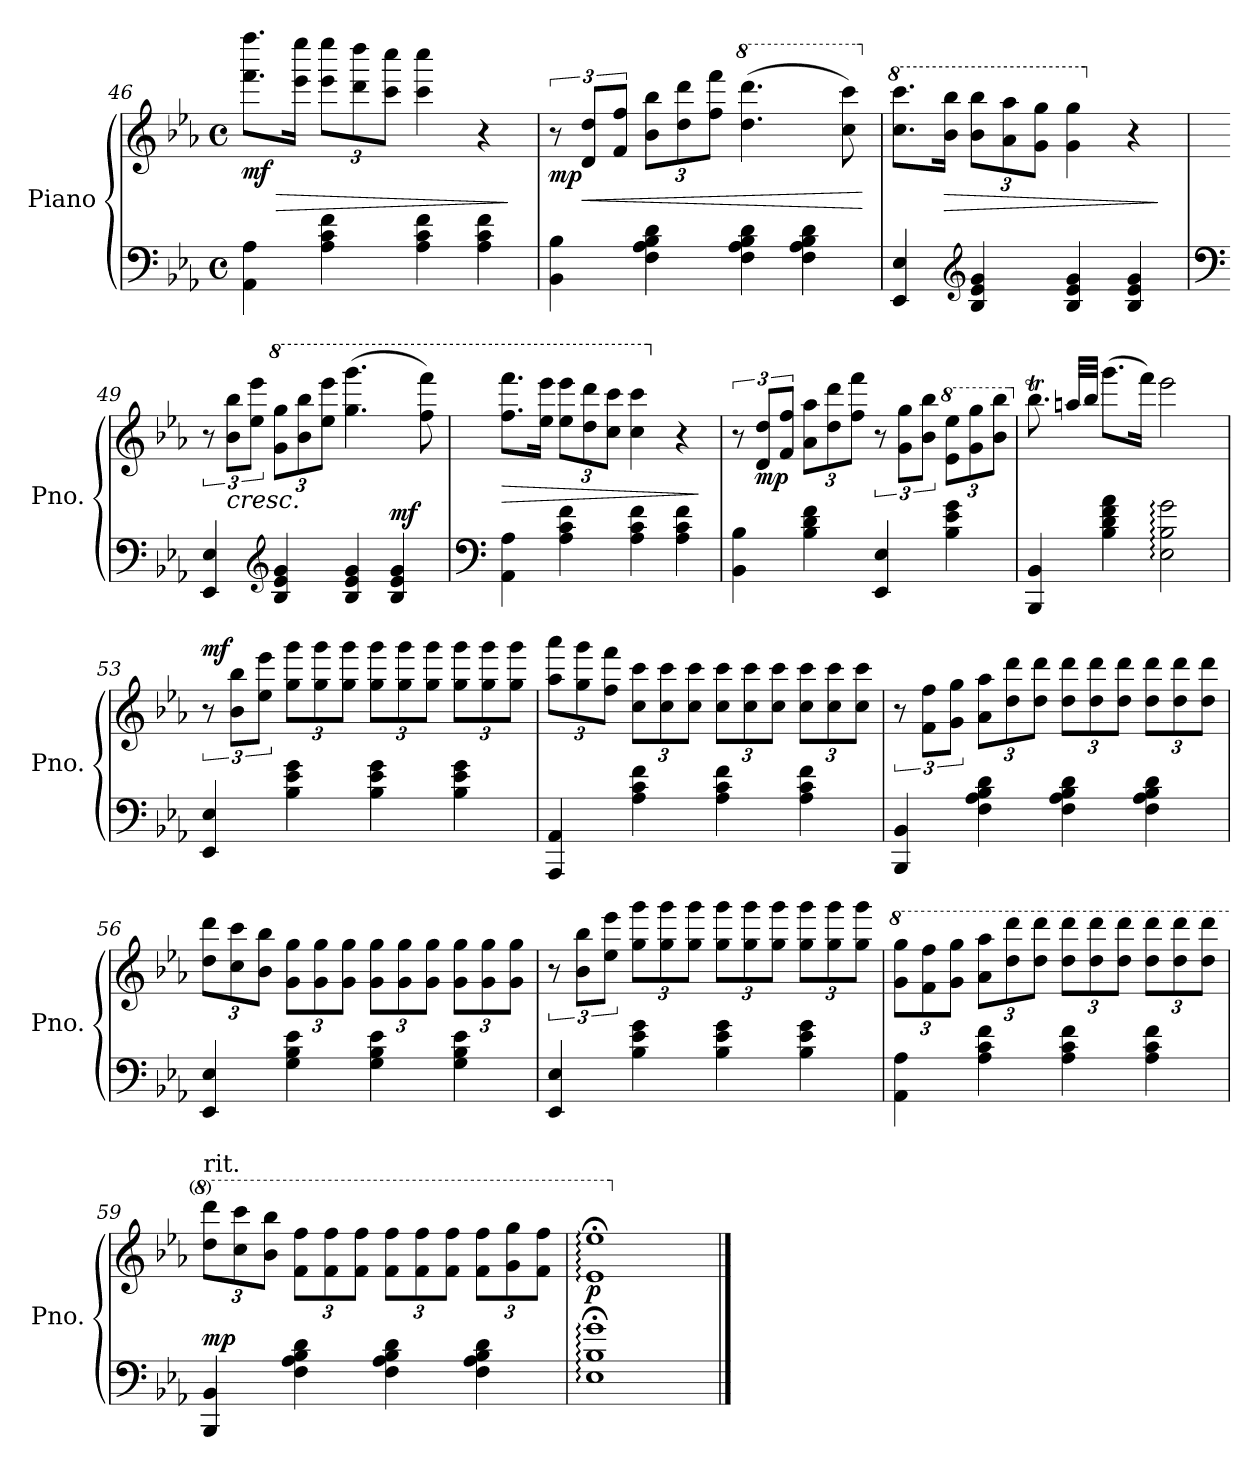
**kern	**kern	**dynam
*part1	*part1	*part1
*staff2	*staff1	*staff1/2
*I"Piano	*	*
*I'Pno.	*	*
*clefF4	*clefG2	*
*k[b-e-a-]	*k[b-e-a-]	*
*M4/4	*M4/4	*
*met(c)	*met(c)	*
=46	=46	=46
!	!	!LO:HP:b
!	!	!LO:DY:n=1:b
4AA-\ 4A-\	8.fff\ 8.ffff\L	> mf
.	16eee-\ 16eeee-\Jk	.
*	*Xbrackettup	*
4A-\ 4c\ 4f\	12eee-\ 12eeee-\L	.
.	12ddd\ 12dddd\	.
.	12ccc\ 12cccc\J	.
4A-\ 4c\ 4f\	4ccc\ 4cccc\	.
4A-\ 4c\ 4f\	4r	.
.	.	]
=47	=47	=47
*	*brackettup	*
!	!	!LO:DY:b
4BB-\ 4B-\	12r	mp
!	!	!LO:HP:b
.	12d/ 12dd/L	<
.	12f/ 12ff/J	.
*	*Xbrackettup	*
4F\ 4A-\ 4B-\ 4d\	12b-\ 12bb-\L	.
.	12dd\ 12ddd\	.
.	12ff\ 12fff\J	.
*	*8va	*
4F\ 4A-\ 4B-\ 4d\	(4.ddd\ 4.dddd\	.
4F\ 4A-\ 4B-\ 4d\	.	.
.	8ccc\ 8cccc\)	.
.	.	[
!!LO:LB:g=z
=48	=48	=48
*	*X8va	*
*	*8va	*
4EE-/ 4E-/	8.ccc\ 8.cccc\L	.
!	!	!LO:HP:b
.	16bb-\ 16bbb-\Jk	>
*clefG2	*	*
4B-/ 4e-/ 4g/	12bb-\ 12bbb-\L	.
.	12aa-\ 12aaa-\	.
.	12gg\ 12ggg\J	.
4B-/ 4e-/ 4g/	4gg\ 4ggg\	.
*	*X8va	*
4B-/ 4e-/ 4g/	4r	.
.	.	]
=49	=49	=49
*clefF4	*	*
*	*brackettup	*
4EE-/ 4E-/	12r	.
!	!	!LO:HP:b
.	12b-\ 12bb-\L	<
.	12ee-\ 12eee-\J	.
*clefG2	*	*
*	*8va	*
*	*Xbrackettup	*
4B-/ 4e-/ 4g/	12gg\ 12ggg\L	.
.	12bb-\ 12bbb-\	.
.	12eee-\ 12eeee-\J	.
4B-/ 4e-/ 4g/	(4.ggg\ 4.gggg\	.
!	!	!LO:DY:a=2
4B-/ 4e-/ 4g/	.	mf
.	8fff\ 8ffff\)	.
.	.	[
=50	=50	=50
*clefF4	*	*
!	!	!LO:HP:b
4AA-\ 4A-\	8.fff\ 8.ffff\L	>
.	16eee-\ 16eeee-\Jk	.
4A-\ 4c\ 4f\	12eee-\ 12eeee-\L	.
.	12ddd\ 12dddd\	.
.	12ccc\ 12cccc\J	.
4A-\ 4c\ 4f\	4ccc\ 4cccc\	.
*	*X8va	*
4A-\ 4c\ 4f\	4r	.
.	.	]
=51	=51	=51
*	*brackettup	*
4BB-\ 4B-\	12r	.
!	!	!LO:DY:b
.	12d/ 12dd/L	mp
.	12f/ 12ff/J	.
*	*Xbrackettup	*
4B-\ 4d\ 4f\	12a-\ 12aa-\L	.
.	12dd\ 12ddd\	.
.	12ff\ 12fff\J	.
*	*brackettup	*
4EE-/ 4E-/	12r	.
.	12g\ 12gg\L	.
.	12b-\ 12bb-\J	.
*	*8va	*
*	*Xbrackettup	*
4B-\ 4e-\ 4g\	12ee-\ 12eee-\L	.
.	12gg\ 12ggg\	.
.	12bb-\ 12bbb-\J	.
!!LO:LB:g=z
=52	=52	=52
*	*X8va	*
4BBB-/ 4BB-/	8.bb-T\	.
.	32aan!/LLL	.
.	32bb-!/JJJ	.
*	*MM60	*
4B-\ 4d\ 4f\ 4a-\	(8.ggg\L	.
.	16fff\Jk)	.
2E-\: 2B-\: 2g\:	2eee-\	.
=53	=53	=53
*	*brackettup	*
*	*MM90	*
!	!	!LO:DY:a
4EE-/ 4E-/	12r	mf
.	12b-\ 12bb-\L	.
.	12ee-\ 12eee-\J	.
*	*Xbrackettup	*
4B-\ 4e-\ 4g\	12gg\ 12ggg\L	.
.	12gg\ 12ggg\	.
.	12gg\ 12ggg\J	.
4B-\ 4e-\ 4g\	12gg\ 12ggg\L	.
.	12gg\ 12ggg\	.
.	12gg\ 12ggg\J	.
4B-\ 4e-\ 4g\	12gg\ 12ggg\L	.
.	12gg\ 12ggg\	.
.	12gg\ 12ggg\J	.
=54	=54	=54
4AAA-/ 4AA-/	12aa-\ 12aaa-\L	.
.	12gg\ 12ggg\	.
.	12ff\ 12fff\J	.
4A-\ 4c\ 4f\	12cc\ 12ccc\L	.
.	12cc\ 12ccc\	.
.	12cc\ 12ccc\J	.
4A-\ 4c\ 4f\	12cc\ 12ccc\L	.
.	12cc\ 12ccc\	.
.	12cc\ 12ccc\J	.
4A-\ 4c\ 4f\	12cc\ 12ccc\L	.
.	12cc\ 12ccc\	.
.	12cc\ 12ccc\J	.
!!LO:LB:g=z
=55	=55	=55
*	*brackettup	*
4BBB-/ 4BB-/	12r	.
.	12f\ 12ff\L	.
.	12g\ 12gg\J	.
*	*Xbrackettup	*
4F\ 4A-\ 4B-\ 4d\	12a-\ 12aa-\L	.
.	12dd\ 12ddd\	.
.	12dd\ 12ddd\J	.
4F\ 4A-\ 4B-\ 4d\	12dd\ 12ddd\L	.
.	12dd\ 12ddd\	.
.	12dd\ 12ddd\J	.
4F\ 4A-\ 4B-\ 4d\	12dd\ 12ddd\L	.
.	12dd\ 12ddd\	.
.	12dd\ 12ddd\J	.
=56	=56	=56
4EE-/ 4E-/	12dd\ 12ddd\L	.
.	12cc\ 12ccc\	.
.	12b-\ 12bb-\J	.
4G\ 4B-\ 4e-\	12g\ 12gg\L	.
.	12g\ 12gg\	.
.	12g\ 12gg\J	.
4G\ 4B-\ 4e-\	12g\ 12gg\L	.
.	12g\ 12gg\	.
.	12g\ 12gg\J	.
4G\ 4B-\ 4e-\	12g\ 12gg\L	.
.	12g\ 12gg\	.
.	12g\ 12gg\J	.
=57	=57	=57
*	*brackettup	*
4EE-/ 4E-/	12r	.
.	12b-\ 12bb-\L	.
.	12ee-\ 12eee-\J	.
*	*Xbrackettup	*
4B-\ 4e-\ 4g\	12gg\ 12ggg\L	.
.	12gg\ 12ggg\	.
.	12gg\ 12ggg\J	.
4B-\ 4e-\ 4g\	12gg\ 12ggg\L	.
.	12gg\ 12ggg\	.
.	12gg\ 12ggg\J	.
4B-\ 4e-\ 4g\	12gg\ 12ggg\L	.
.	12gg\ 12ggg\	.
.	12gg\ 12ggg\J	.
!!LO:LB:g=z
=58	=58	=58
*	*8va	*
4AA-\ 4A-\	12gg\ 12ggg\L	.
.	12ff\ 12fff\	.
.	12gg\ 12ggg\J	.
4A-\ 4c\ 4f\	12aa-\ 12aaa-\L	.
.	12ddd\ 12dddd\	.
.	12ddd\ 12dddd\J	.
4A-\ 4c\ 4f\	12ddd\ 12dddd\L	.
.	12ddd\ 12dddd\	.
.	12ddd\ 12dddd\J	.
4A-\ 4c\ 4f\	12ddd\ 12dddd\L	.
.	12ddd\ 12dddd\	.
.	12ddd\ 12dddd\J	.
=59	=59	=59
*	*MM70	*
!	!LO:TX:a:t=rit.	!
!	!	!LO:DY:a=2
4BBB-/ 4BB-/	12ddd\ 12dddd\L	mp
.	12ccc\ 12cccc\	.
.	12bb-\ 12bbb-\J	.
4F\ 4A-\ 4B-\ 4d\	12ff\ 12fff\L	.
.	12ff\ 12fff\	.
.	12ff\ 12fff\J	.
*	*MM60	*
4F\ 4A-\ 4B-\ 4d\	12ff\ 12fff\L	.
.	12ff\ 12fff\	.
.	12ff\ 12fff\J	.
*	*MM50	*
4F\ 4A-\ 4B-\ 4d\	12ff\ 12fff\L	.
.	12gg\ 12ggg\	.
.	12ff\ 12fff\J	.
=60	=60	=60
*	*MM31	*
!	!	!LO:DY:b
1E-;: 1B-;: 1g;:	1ee-;<: 1eee-;<:	p
*	*X8va	*
==	==	==
*-	*-	*-
